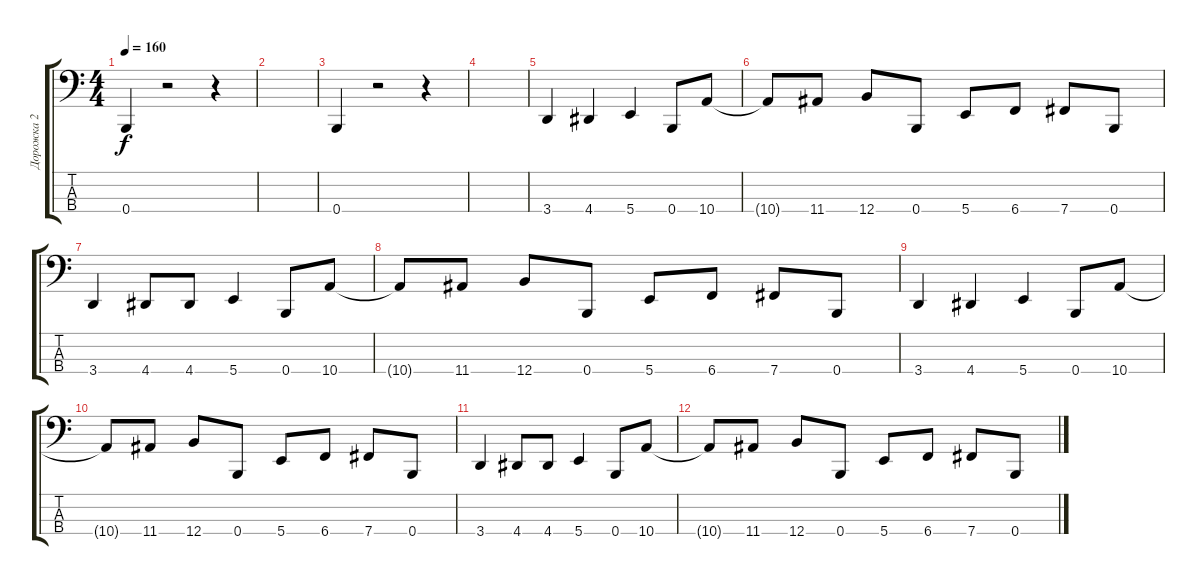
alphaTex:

\track ("Дорожка 2" "Дорожка 2") {instrument electricbassfinger}
\staff {score tabs}
\tuning (G2 D2 A1 B0) {hide}
\ts (4 4)
\tempo 160
\clef f4
\ks c
0.4.4{dy f} r.2 r.4 |
|
0.4.4 r.2 r.4 |
|
3.4.4 4.4.4 5.4.4 0.4.8 10.4.8 |
10.4{t}.8 11.4.8 12.4.8 0.4.8 5.4.8 6.4.8 7.4.8 0.4.8 |
3.4.4 4.4.8 4.4.8 5.4.4 0.4.8 10.4.8 |
10.4{t}.8 11.4.8 12.4.8 0.4.8 5.4.8 6.4.8 7.4.8 0.4.8 |
3.4.4 4.4.4 5.4.4 0.4.8 10.4.8 |
10.4{t}.8 11.4.8 12.4.8 0.4.8 5.4.8 6.4.8 7.4.8 0.4.8 |
3.4.4 4.4.8 4.4.8 5.4.4 0.4.8 10.4.8 |
10.4{t}.8 11.4.8 12.4.8 0.4.8 5.4.8 6.4.8 7.4.8 0.4.8
